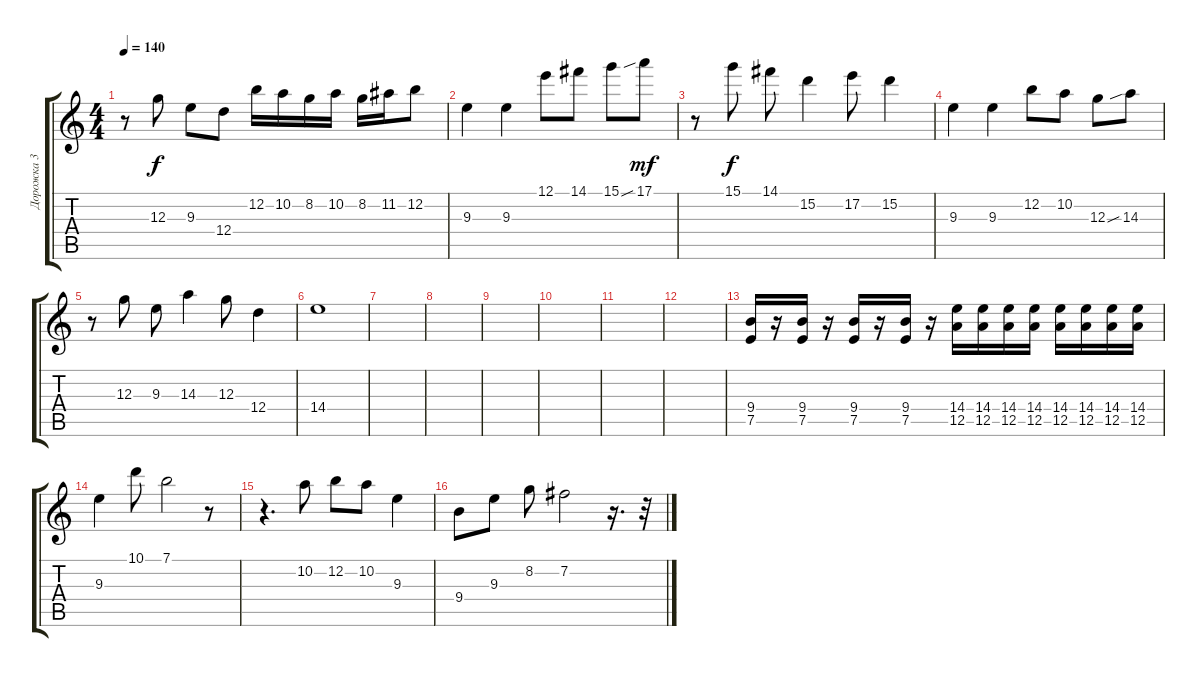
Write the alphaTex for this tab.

\track ("Дорожка 3" "Дорожка 3") {instrument distortionguitar}
\staff {score tabs}
\tuning (E4 B3 G3 D3 A2 E2) {hide}
\ts (4 4)
\tempo 140
\clef g2
\ks c
r.8{dy f} 12.3.8 9.3.8 12.4.8 12.2.16 10.2.16 8.2.16 10.2.16 8.2.16 11.2.16 12.2.8 |
9.3.4 9.3.4 12.1.8 14.1.8 15.1.8 17.1{sib}.8{dy mf} |
r.8 15.1.8{dy f} 14.1.8 15.2.4 17.2.8 15.2.4 |
9.3.4 9.3.4 12.2.8 10.2.8 12.3.8 14.3{sib}.8 |
r.8 12.3.8 9.3.8 14.3.4 12.3.8 12.4.4 |
14.4.1 |
|
|
|
|
|
|
(9.4 7.5).16 r.16 (9.4 7.5).16 r.16 (9.4 7.5).16 r.16 (9.4 7.5).16 r.16 (14.4 12.5).16 (14.4 12.5).16 (14.4 12.5).16 (14.4 12.5).16 (14.4 12.5).16 (14.4 12.5).16 (14.4 12.5).16 (14.4 12.5).16 |
9.3.4 10.1.8 7.1.2 r.8 |
r.4{d} 10.2.8 12.2.8 10.2.8 9.3.4 |
9.4.8 9.3.8 8.2.8 7.2.2 r.16{d} r.32
